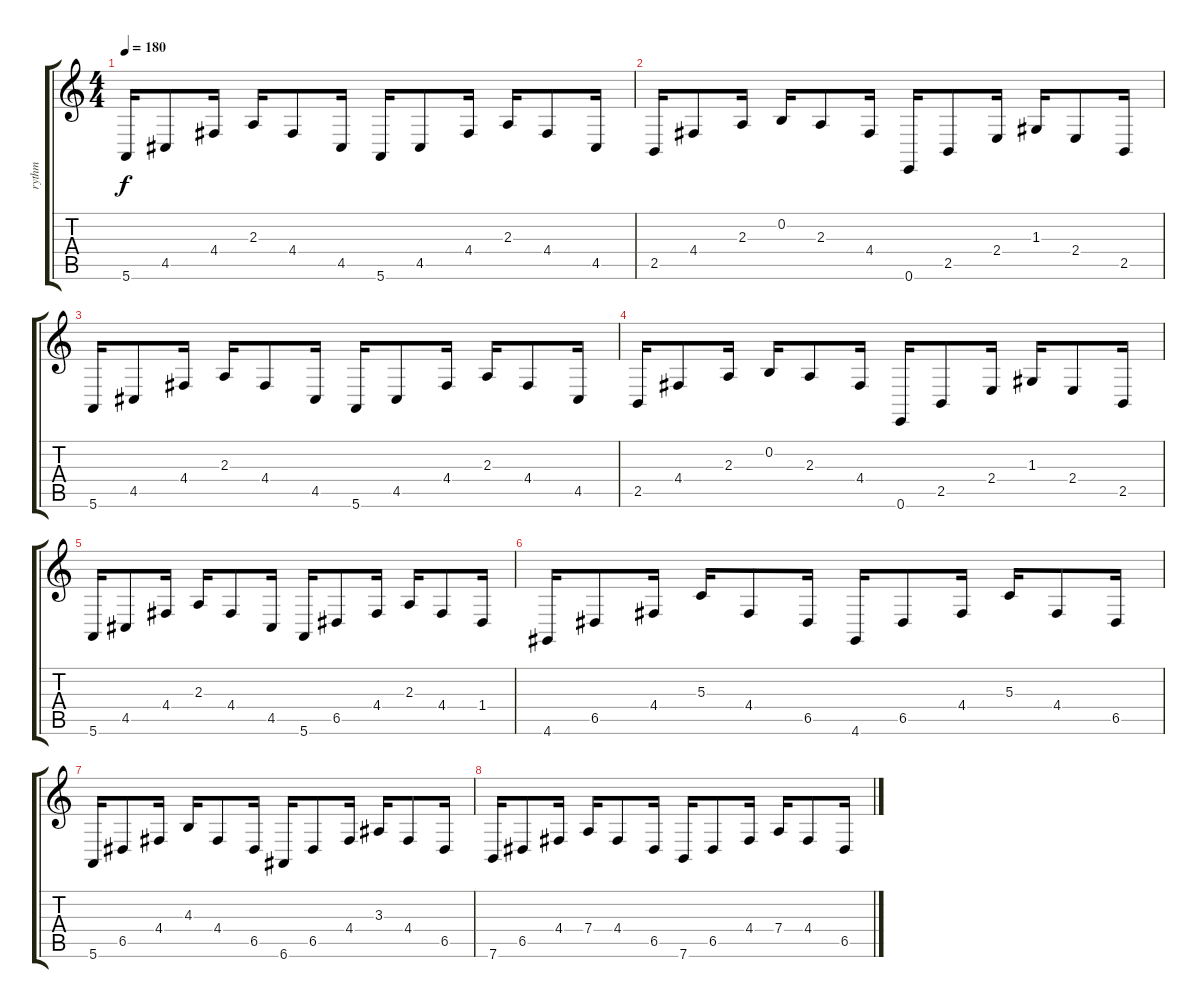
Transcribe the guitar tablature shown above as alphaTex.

\track ("rythm" "rythm") {instrument acousticgrandpiano}
\staff {score tabs}
\tuning (E4 B3 G3 D3 A2 E2) {hide}
\ts (4 4)
\tempo 180
\clef g2
\ks c
5.6.16{dy f} 4.5.8 4.4.16 2.3.16 4.4.8 4.5.16 5.6.16 4.5.8 4.4.16 2.3.16 4.4.8 4.5.16 |
2.5.16 4.4.8 2.3.16 0.2.16 2.3.8 4.4.16 0.6.16 2.5.8 2.4.16 1.3.16 2.4.8 2.5.16 |
5.6.16 4.5.8 4.4.16 2.3.16 4.4.8 4.5.16 5.6.16 4.5.8 4.4.16 2.3.16 4.4.8 4.5.16 |
2.5.16 4.4.8 2.3.16 0.2.16 2.3.8 4.4.16 0.6.16 2.5.8 2.4.16 1.3.16 2.4.8 2.5.16 |
5.6.16 4.5.8 4.4.16 2.3.16 4.4.8 4.5.16 5.6.16 6.5.8 4.4.16 2.3.16 4.4.8 1.4.16 |
4.6.16 6.5.8 4.4.16 5.3.16 4.4.8 6.5.16 4.6.16 6.5.8 4.4.16 5.3.16 4.4.8 6.5.16 |
5.6.16 6.5.8 4.4.16 4.3.16 4.4.8 6.5.16 6.6.16 6.5.8 4.4.16 3.3.16 4.4.8 6.5.16 |
7.6.16 6.5.8 4.4.16 7.4.16 4.4.8 6.5.16 7.6.16 6.5.8 4.4.16 7.4.16 4.4.8 6.5.16
